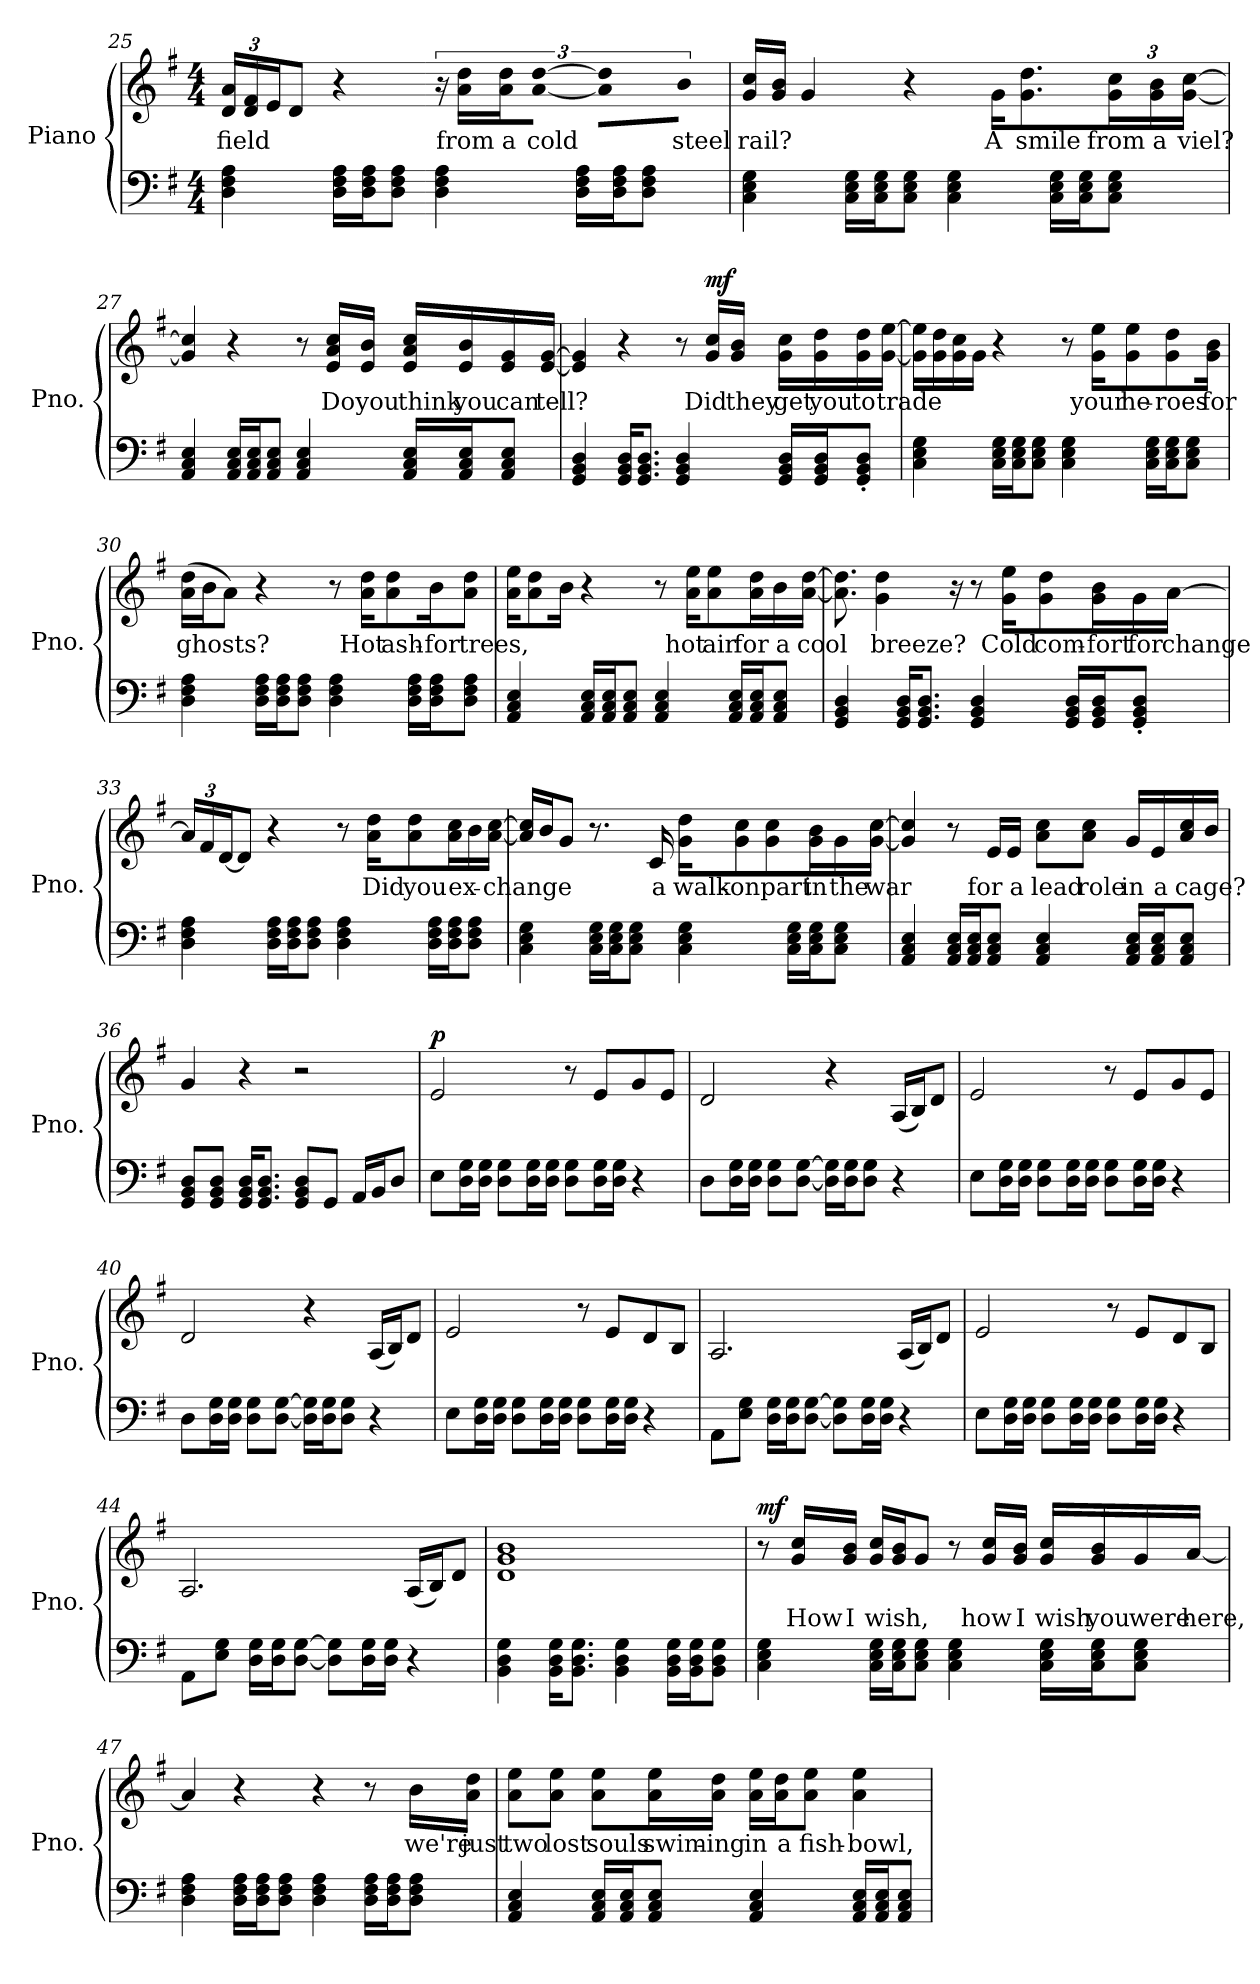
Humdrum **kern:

**kern	**kern	**text	**dynam
*part1	*part1	*part1	*part1
*staff2	*staff1	*staff1	*staff1/2
*I"Piano	*	*	*
*I'Pno.	*	*	*
!!LO:LB:g=z
*clefF4	*clefG2	*	*
*k[f#]	*k[f#]	*	*
*M4/4	*M4/4	*	*
*	*Xbrackettup	*	*
=25	=25	=25	=25
!	!	!LO:LY:b	!
4D\ 4F#\ 4A\	24d/ 24a/LL	field	.
.	24d/ 24f#/	.	.
.	24e/J	.	.
.	8d/J	.	.
16D\ 16F#\ 16A\LL	4r	.	.
16D\ 16F#\ 16A\J	.	.	.
8D\ 8F#\ 8A\J	.	.	.
*	*brackettup	*	*
4D\ 4F#\ 4A\	24r	.	.
!	!	!LO:LY:b	!
.	24a\ 24dd\LL	from	.
!	!	!LO:LY:b	!
.	24a\ 24dd\J	a	.
!	!	!LO:LY:b	!
.	[8a\ [8dd\J	cold	.
16D\ 16F#\ 16A\LL	8a\] 8dd\]L	.	.
16D\ 16F#\ 16A\J	.	.	.
!	!	!LO:LY:b	!
8D\ 8F#\ 8A\J	8b\J	steel	.
=26	=26	=26	=26
!	!	!LO:LY:b	!
4C\ 4E\ 4G\	16g/ 16cc/LL	rail?	.
.	16g/ 16b/JJ	.	.
.	4g/	.	.
16C\ 16E\ 16G\LL	.	.	.
16C\ 16E\ 16G\J	.	.	.
8C\ 8E\ 8G\J	4r	.	.
4C\ 4E\ 4G\	.	.	.
!	!	!LO:LY:b	!
.	16g\KL	A	.
!	!	!LO:LY:b	!
.	8.g\ 8.dd\	smile	.
16C\ 16E\ 16G\LL	.	.	.
16C\ 16E\ 16G\J	.	.	.
*	*Xbrackettup	*	*
!	!	!LO:LY:b	!
8C\ 8E\ 8G\J	24g\ 24cc\L	from	.
!	!	!LO:LY:b	!
.	24g\ 24b\	a	.
!	!	!LO:LY:b	!
.	[24g\ [24cc\JJ	viel?	.
!!LO:LB:g=z
=27	=27	=27	=27
4AA/ 4C/ 4E/	4g/] 4cc/]	.	.
16AA/ 16C/ 16E/LL	4r	.	.
16AA/ 16C/ 16E/J	.	.	.
8AA/ 8C/ 8E/J	.	.	.
4AA/ 4C/ 4E/	8r	.	.
!	!	!LO:LY:b	!
.	16e/ 16a/ 16cc/LL	Do	.
!	!	!LO:LY:b	!
.	16e/ 16b/JJ	you	.
!	!	!LO:LY:b	!
16AA/ 16C/ 16E/LL	16e/ 16a/ 16cc/LL	think	.
!	!	!LO:LY:b	!
16AA/ 16C/ 16E/J	16e/ 16b/	you	.
!	!	!LO:LY:b	!
8AA/ 8C/ 8E/J	16e/ 16g/	can	.
!	!	!LO:LY:b	!
.	[16e/ [16g/JJ	tell?	.
=28	=28	=28	=28
4GG/ 4BB/ 4D/	4e/] 4g/]	.	.
16GG/ 16BB/ 16D/KL	4r	.	.
8.GG/ 8.BB/ 8.D/J	.	.	.
4GG/ 4BB/ 4D/	8r	.	.
!	!	!LO:LY:b	!LO:DY:b
.	16g/ 16cc/LL	Did	mf
!	!	!LO:LY:b	!
.	16g/ 16b/JJ	they	.
!	!	!LO:LY:b	!
16GG/ 16BB/ 16D/LL	16g\ 16cc\LL	get	.
!	!	!LO:LY:b	!
16GG/ 16BB/ 16D/J	16g\ 16dd\	you	.
!	!	!LO:LY:b	!
8GG/' 8BB/' 8D/'J	16g\ 16dd\	to	.
!	!	!LO:LY:b	!
.	[16g\ [16ee\JJ	trade	.
!!LO:LB:g=z
=29	=29	=29	=29
4C\ 4E\ 4G\	16g\] 16ee\]LL	.	.
.	16g\ 16dd\	.	.
.	16g\ 16cc\	.	.
.	16g\JJ	.	.
16C\ 16E\ 16G\LL	4r	.	.
16C\ 16E\ 16G\J	.	.	.
8C\ 8E\ 8G\J	.	.	.
4C\ 4E\ 4G\	8r	.	.
!	!	!LO:LY:b	!
.	16g\ 16ee\KL	your	.
!	!	!LO:LY:b	!
.	8g\ 8ee\	he-	.
16C\ 16E\ 16G\LL	.	.	.
!	!	!LO:LY:b	!
16C\ 16E\ 16G\J	8g\ 8dd\	-roes	.
8C\ 8E\ 8G\J	.	.	.
!	!	!LO:LY:b	!
.	16g\ 16b\Jk	for	.
=30	=30	=30	=30
!	!	!LO:LY:b	!
4D\ 4F#\ 4A\	(>16a\ 16dd\LL	ghosts?	.
.	16b\J	.	.
.	8a\J)	.	.
16D\ 16F#\ 16A\LL	4r	.	.
16D\ 16F#\ 16A\J	.	.	.
8D\ 8F#\ 8A\J	.	.	.
4D\ 4F#\ 4A\	8r	.	.
!	!	!LO:LY:b	!
.	16a\ 16dd\KL	Hot	.
!	!	!LO:LY:b	!
.	8a\ 8dd\	ash-	.
16D\ 16F#\ 16A\LL	.	.	.
!	!	!LO:LY:b	!
16D\ 16F#\ 16A\J	16b\K	for	.
!	!	!LO:LY:b	!
8D\ 8F#\ 8A\J	8a\ 8dd\J	trees,	.
!!LO:PB:g=z
=31	=31	=31	=31
4AA/ 4C/ 4E/	16a\ 16ee\KL	.	.
.	8a\ 8dd\	.	.
.	16b\Jk	.	.
16AA/ 16C/ 16E/LL	4r	.	.
16AA/ 16C/ 16E/J	.	.	.
8AA/ 8C/ 8E/J	.	.	.
4AA/ 4C/ 4E/	8r	.	.
!	!	!LO:LY:b	!
.	16a\ 16ee\KL	hot	.
!	!	!LO:LY:b	!
.	8a\ 8ee\	air	.
16AA/ 16C/ 16E/LL	.	.	.
!	!	!LO:LY:b	!
16AA/ 16C/ 16E/J	16a\ 16dd\L	for	.
!	!	!LO:LY:b	!
8AA/ 8C/ 8E/J	16b\	a	.
!	!	!LO:LY:b	!
.	[16a\ [16dd\JJ	cool	.
=32	=32	=32	=32
4GG/ 4BB/ 4D/	8.a\] 8.dd\]	.	.
!	!	!LO:LY:b	!
.	4g\ 4dd\	breeze?	.
16GG/ 16BB/ 16D/KL	.	.	.
8.GG/ 8.BB/ 8.D/J	.	.	.
.	16r	.	.
4GG/ 4BB/ 4D/	8r	.	.
!	!	!LO:LY:b	!
.	16g\ 16ee\KL	Cold	.
!	!	!LO:LY:b	!
.	8g\ 8dd\	com-	.
16GG/ 16BB/ 16D/LL	.	.	.
!	!	!LO:LY:b	!
16GG/ 16BB/ 16D/J	16g\ 16b\L	-fort	.
!	!	!LO:LY:b	!
8GG/' 8BB/' 8D/'J	16g\	for	.
!	!	!LO:LY:b	!
.	[16a\JJ	change	.
!!LO:LB:g=z
=33	=33	=33	=33
4D\ 4F#\ 4A\	24a/LL]	.	.
.	24f#/	.	.
.	[24d/J	.	.
.	8d/J]	.	.
16D\ 16F#\ 16A\LL	4r	.	.
16D\ 16F#\ 16A\J	.	.	.
8D\ 8F#\ 8A\J	.	.	.
4D\ 4F#\ 4A\	8r	.	.
!	!	!LO:LY:b	!
.	16a\ 16dd\KL	Did	.
!	!	!LO:LY:b	!
.	8a\ 8dd\	you	.
16D\ 16F#\ 16A\LL	.	.	.
16D\ 16F#\ 16A\J	16a\ 16cc\L	.	.
!	!	!LO:LY:b	!
8D\ 8F#\ 8A\J	16b\	ex-	.
!	!	!LO:LY:b	!
.	[16a\ [16cc\JJ	-change	.
=34	=34	=34	=34
4C\ 4E\ 4G\	16a/] 16cc/]LL	.	.
.	16b/J	.	.
.	8g/J	.	.
16C\ 16E\ 16G\LL	8.r	.	.
16C\ 16E\ 16G\J	.	.	.
8C\ 8E\ 8G\J	.	.	.
!	!	!LO:LY:b	!
.	16c/	a	.
!	!	!LO:LY:b	!
4C\ 4E\ 4G\	16g\ 16dd\KL	walk-	.
!	!	!LO:LY:b	!
.	8g\ 8cc\	-on	.
!	!	!LO:LY:b	!
.	8g\ 8cc\	part	.
16C\ 16E\ 16G\LL	.	.	.
!	!	!LO:LY:b	!
16C\ 16E\ 16G\J	16g\ 16b\L	in	.
!	!	!LO:LY:b	!
8C\ 8E\ 8G\J	16g\	the	.
!	!	!LO:LY:b	!
.	[16g\ [16cc\JJ	war	.
!!LO:LB:g=z
=35	=35	=35	=35
4AA/ 4C/ 4E/	4g/] 4cc/]	.	.
16AA/ 16C/ 16E/LL	8r	.	.
16AA/ 16C/ 16E/J	.	.	.
!	!	!LO:LY:b	!
8AA/ 8C/ 8E/J	16e/LL	for	.
!	!	!LO:LY:b	!
.	16e/JJ	a	.
!	!	!LO:LY:b	!
4AA/ 4C/ 4E/	8a\ 8cc\L	lead	.
!	!	!LO:LY:b	!
.	8a\ 8cc\J	role	.
!	!	!LO:LY:b	!
16AA/ 16C/ 16E/LL	16g/LL	in	.
!	!	!LO:LY:b	!
16AA/ 16C/ 16E/J	16e/	a	.
!	!	!LO:LY:b	!
8AA/ 8C/ 8E/J	16a/ 16cc/	cage?	.
.	16b/JJ	.	.
=36	=36	=36	=36
8GG/ 8BB/ 8D/L	4g/	.	.
8GG/ 8BB/ 8D/J	.	.	.
16GG/ 16BB/ 16D/KL	4r	.	.
8.GG/ 8.BB/ 8.D/J	.	.	.
8GG/ 8BB/ 8D/L	2r	.	.
8GG/J	.	.	.
16AA/LL	.	.	.
16BB/J	.	.	.
8D/J	.	.	.
=37	=37	=37	=37
!	!	!	!LO:DY:b
8E\L	2e/	.	p
16D\ 16G\L	.	.	.
16D\ 16G\JJ	.	.	.
8D\ 8G\L	.	.	.
16D\ 16G\L	.	.	.
16D\ 16G\JJ	.	.	.
8D\ 8G\L	8r	.	.
16D\ 16G\L	8e/L	.	.
16D\ 16G\JJ	.	.	.
4r	8g/	.	.
.	8e/J	.	.
!!LO:LB:g=z
=38	=38	=38	=38
8D\L	2d/	.	.
16D\ 16G\L	.	.	.
16D\ 16G\JJ	.	.	.
8D\ 8G\L	.	.	.
[8D\ [8G\J	.	.	.
16D\] 16G\]LL	4r	.	.
16D\ 16G\J	.	.	.
8D\ 8G\J	.	.	.
4r	(<16A/LL	.	.
.	16B/J)	.	.
.	8d/J	.	.
=39	=39	=39	=39
8E\L	2e/	.	.
16D\ 16G\L	.	.	.
16D\ 16G\JJ	.	.	.
8D\ 8G\L	.	.	.
16D\ 16G\L	.	.	.
16D\ 16G\JJ	.	.	.
8D\ 8G\L	8r	.	.
16D\ 16G\L	8e/L	.	.
16D\ 16G\JJ	.	.	.
4r	8g/	.	.
.	8e/J	.	.
=40	=40	=40	=40
8D\L	2d/	.	.
16D\ 16G\L	.	.	.
16D\ 16G\JJ	.	.	.
8D\ 8G\L	.	.	.
[8D\ [8G\J	.	.	.
16D\] 16G\]LL	4r	.	.
16D\ 16G\J	.	.	.
8D\ 8G\J	.	.	.
4r	(<16A/LL	.	.
.	16B/J)	.	.
.	8d/J	.	.
=41	=41	=41	=41
8E\L	2e/	.	.
16D\ 16G\L	.	.	.
16D\ 16G\JJ	.	.	.
8D\ 8G\L	.	.	.
16D\ 16G\L	.	.	.
16D\ 16G\JJ	.	.	.
8D\ 8G\L	8r	.	.
16D\ 16G\L	8e/L	.	.
16D\ 16G\JJ	.	.	.
4r	8d/	.	.
.	8B/J	.	.
!!LO:LB:g=z
=42	=42	=42	=42
8AA\L	2.A/	.	.
8E\ 8G\J	.	.	.
16D\ 16G\LL	.	.	.
16D\ 16G\J	.	.	.
[8D\ [8G\J	.	.	.
8D\] 8G\]L	.	.	.
16D\ 16G\L	.	.	.
16D\ 16G\JJ	.	.	.
4r	(<16A/LL	.	.
.	16B/J)	.	.
.	8d/J	.	.
=43	=43	=43	=43
8E\L	2e/	.	.
16D\ 16G\L	.	.	.
16D\ 16G\JJ	.	.	.
8D\ 8G\L	.	.	.
16D\ 16G\L	.	.	.
16D\ 16G\JJ	.	.	.
8D\ 8G\L	8r	.	.
16D\ 16G\L	8e/L	.	.
16D\ 16G\JJ	.	.	.
4r	8d/	.	.
.	8B/J	.	.
=44	=44	=44	=44
8AA\L	2.A/	.	.
8E\ 8G\J	.	.	.
16D\ 16G\LL	.	.	.
16D\ 16G\J	.	.	.
[8D\ [8G\J	.	.	.
8D\] 8G\]L	.	.	.
16D\ 16G\L	.	.	.
16D\ 16G\JJ	.	.	.
4r	(<16A/LL	.	.
.	16B/J)	.	.
.	8d/J	.	.
=45	=45	=45	=45
4BB\ 4D\ 4G\	1d 1g 1b	.	.
16BB\ 16D\ 16G\KL	.	.	.
8.BB\ 8.D\ 8.G\J	.	.	.
4BB\ 4D\ 4G\	.	.	.
16BB\ 16D\ 16G\LL	.	.	.
16BB\ 16D\ 16G\J	.	.	.
8BB\ 8D\ 8G\J	.	.	.
!!LO:PB:g=z
=46	=46	=46	=46
!	!	!	!LO:DY:b=2
4C\ 4E\ 4G\	8r	.	mf
!	!	!LO:LY:b	!
.	16g/ 16cc/LL	How	.
!	!	!LO:LY:b	!
.	16g/ 16b/JJ	I	.
!	!	!LO:LY:b	!
16C\ 16E\ 16G\LL	16g/ 16cc/LL	wish,	.
16C\ 16E\ 16G\J	16g/ 16b/J	.	.
8C\ 8E\ 8G\J	8g/J	.	.
4C\ 4E\ 4G\	8r	.	.
!	!	!LO:LY:b	!
.	16g/ 16cc/LL	how	.
!	!	!LO:LY:b	!
.	16g/ 16b/JJ	I	.
!	!	!LO:LY:b	!
16C\ 16E\ 16G\LL	16g/ 16cc/LL	wish	.
!	!	!LO:LY:b	!
16C\ 16E\ 16G\J	16g/ 16b/	you	.
!	!	!LO:LY:b	!
8C\ 8E\ 8G\J	16g/	were	.
!	!	!LO:LY:b	!
.	[16a/JJ	here,	.
=47	=47	=47	=47
4D\ 4F#\ 4A\	4a/]	.	.
16D\ 16F#\ 16A\LL	4r	.	.
16D\ 16F#\ 16A\J	.	.	.
8D\ 8F#\ 8A\J	.	.	.
4D\ 4F#\ 4A\	4r	.	.
16D\ 16F#\ 16A\LL	8r	.	.
16D\ 16F#\ 16A\J	.	.	.
!	!	!LO:LY:b	!
8D\ 8F#\ 8A\J	16b\LL	we're	.
!	!	!LO:LY:b	!
.	16a\ 16dd\JJ	just	.
!!LO:LB:g=z
=48	=48	=48	=48
!	!	!LO:LY:b	!
4AA/ 4C/ 4E/	8a\ 8ee\L	two	.
!	!	!LO:LY:b	!
.	8a\ 8ee\J	lost	.
!	!	!LO:LY:b	!
16AA/ 16C/ 16E/LL	8a\ 8ee\L	souls	.
16AA/ 16C/ 16E/J	.	.	.
!	!	!LO:LY:b	!
8AA/ 8C/ 8E/J	16a\ 16ee\L	swim-	.
!	!	!LO:LY:b	!
.	16a\ 16dd\JJ	-ing	.
!	!	!LO:LY:b	!
4AA/ 4C/ 4E/	16a\ 16ee\LL	in	.
!	!	!LO:LY:b	!
.	16a\ 16dd\J	a	.
!	!	!LO:LY:b	!
.	8a\ 8ee\J	fish-	.
!	!	!LO:LY:b	!
16AA/ 16C/ 16E/LL	4a\ 4ee\	-bowl,	.
16AA/ 16C/ 16E/J	.	.	.
8AA/ 8C/ 8E/J	.	.	.
=	=	=	=
*-	*-	*-	*-
